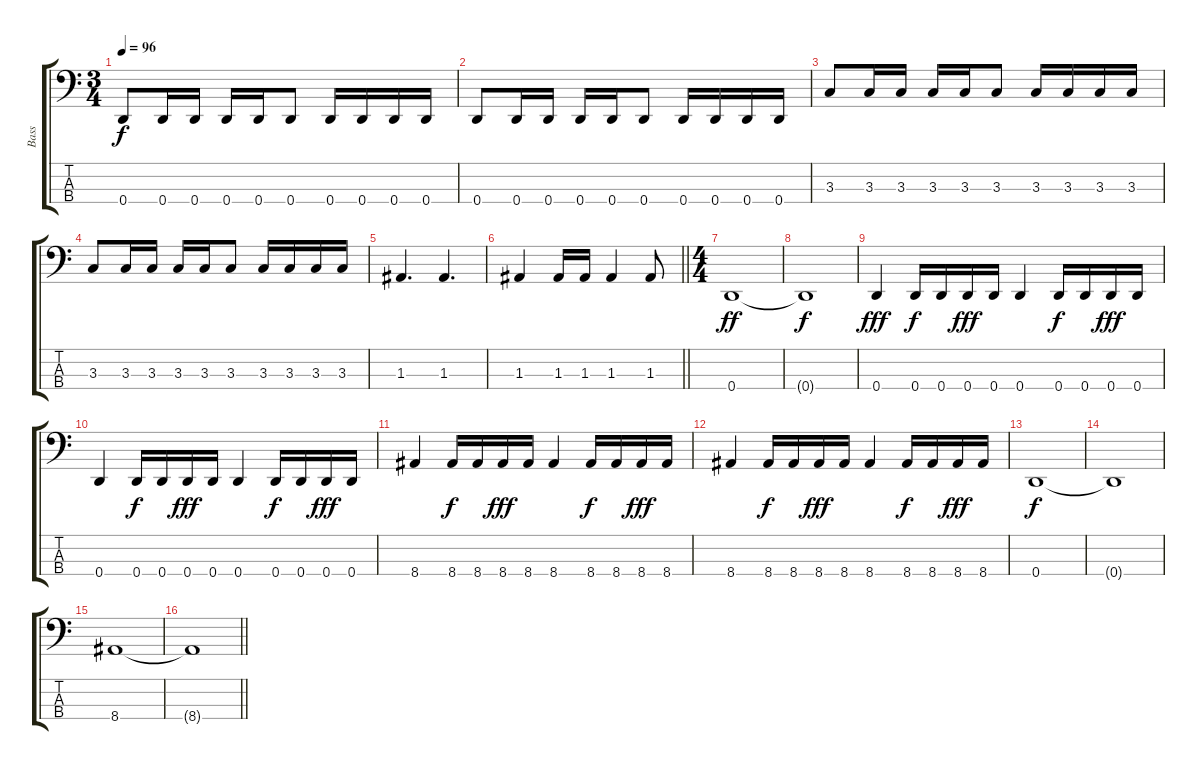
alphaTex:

\track ("Bass" "Bass") {instrument slapbass1}
\staff {score tabs}
\tuning (G2 D2 A1 D1) {hide}
\ts (3 4)
\tempo 96
\clef f4
\ks c
0.4.8{dy f} 0.4.16 0.4.16 0.4.16 0.4.16 0.4.8 0.4.16 0.4.16 0.4.16 0.4.16 |
0.4.8 0.4.16 0.4.16 0.4.16 0.4.16 0.4.8 0.4.16 0.4.16 0.4.16 0.4.16 |
3.3.8 3.3.16 3.3.16 3.3.16 3.3.16 3.3.8 3.3.16 3.3.16 3.3.16 3.3.16 |
3.3.8 3.3.16 3.3.16 3.3.16 3.3.16 3.3.8 3.3.16 3.3.16 3.3.16 3.3.16 |
1.3.4{d} 1.3.4{d} |
\barLineRight lightlight
1.3.4 1.3.16 1.3.16 1.3.4 1.3.8 |
\ts (4 4)
0.4.1{dy ff} |
0.4{t}.1{dy f} |
0.4.4{dy fff} 0.4.16{dy f} 0.4.16 0.4.16{dy fff} 0.4.16 0.4.4 0.4.16{dy f} 0.4.16 0.4.16{dy fff} 0.4.16 |
0.4.4 0.4.16{dy f} 0.4.16 0.4.16{dy fff} 0.4.16 0.4.4 0.4.16{dy f} 0.4.16 0.4.16{dy fff} 0.4.16 |
8.4.4 8.4.16{dy f} 8.4.16 8.4.16{dy fff} 8.4.16 8.4.4 8.4.16{dy f} 8.4.16 8.4.16{dy fff} 8.4.16 |
8.4.4 8.4.16{dy f} 8.4.16 8.4.16{dy fff} 8.4.16 8.4.4 8.4.16{dy f} 8.4.16 8.4.16{dy fff} 8.4.16 |
0.4.1{dy f} |
0.4{t}.1 |
8.4.1 |
\barLineRight lightlight
8.4{t}.1
